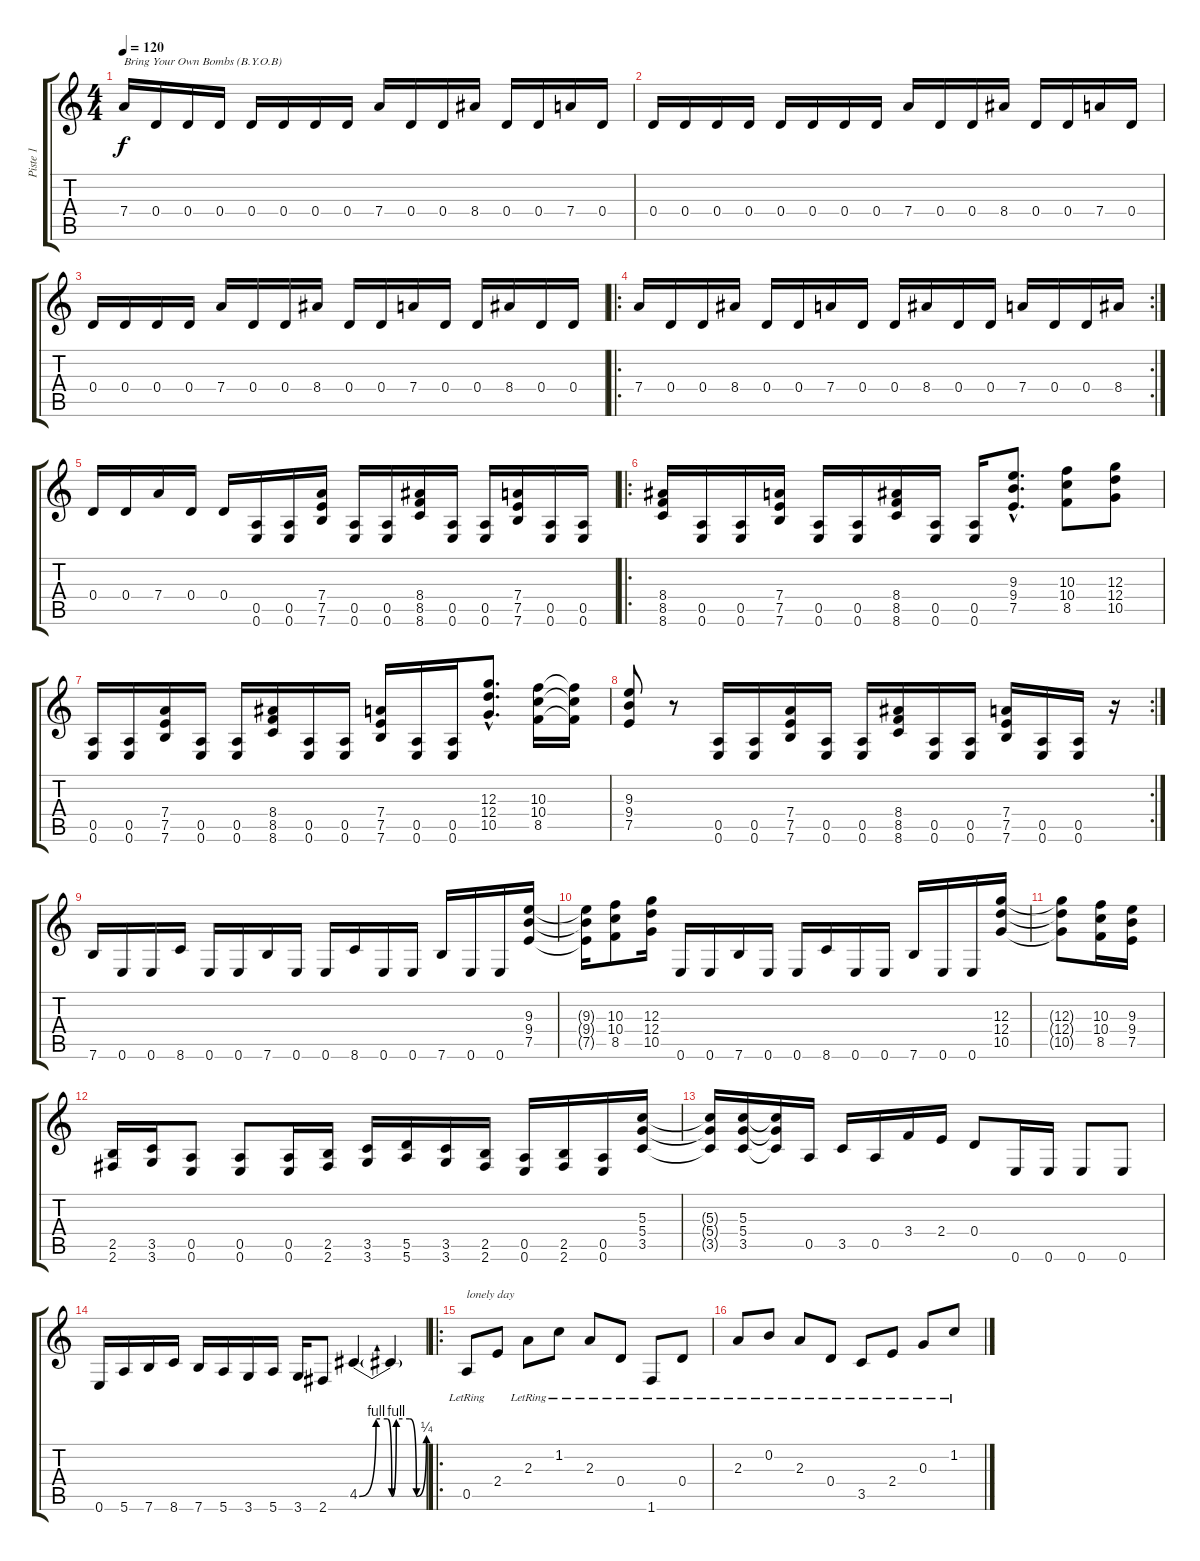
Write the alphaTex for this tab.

\track ("Piste 1" "Piste 1") {instrument distortionguitar}
\staff {score tabs}
\tuning (E4 B3 G3 D3 A2 E2) {hide}
\ts (4 4)
\tempo 120
\clef g2
\ks c
7.4.16{txt "Bring Your Own Bombs (B.Y.O.B)" dy f instrument distortionguitar} 0.4.16 0.4.16 0.4.16 0.4.16 0.4.16 0.4.16 0.4.16 7.4.16 0.4.16 0.4.16 8.4.16 0.4.16 0.4.16 7.4.16 0.4.16 |
0.4.16 0.4.16 0.4.16 0.4.16 0.4.16 0.4.16 0.4.16 0.4.16 7.4.16 0.4.16 0.4.16 8.4.16 0.4.16 0.4.16 7.4.16 0.4.16 |
0.4.16 0.4.16 0.4.16 0.4.16 7.4.16 0.4.16 0.4.16 8.4.16 0.4.16 0.4.16 7.4.16 0.4.16 0.4.16 8.4.16 0.4.16 0.4.16 |
\ro
\rc 2
7.4.16 0.4.16 0.4.16 8.4.16 0.4.16 0.4.16 7.4.16 0.4.16 0.4.16 8.4.16 0.4.16 0.4.16 7.4.16 0.4.16 0.4.16 8.4.16 |
0.4.16 0.4.16 7.4.16 0.4.16 0.4.16 (0.5 0.6).16 (0.5 0.6).16 (7.4 7.5 7.6).16 (0.5 0.6).16 (0.5 0.6).16 (8.4 8.5 8.6).16 (0.5 0.6).16 (0.5 0.6).16 (7.4 7.5 7.6).16 (0.5 0.6).16 (0.5 0.6).16 |
\ro
(8.4 8.5 8.6).16 (0.5 0.6).16 (0.5 0.6).16 (7.4 7.5 7.6).16 (0.5 0.6).16 (0.5 0.6).16 (8.4 8.5 8.6).16 (0.5 0.6).16 (0.5 0.6).16 (9.3{hac} 9.4{hac} 7.5{hac}).8{d} (10.3 10.4 8.5).8 (12.3 12.4 10.5).8 |
(0.5 0.6).16 (0.5 0.6).16 (7.4 7.5 7.6).16 (0.5 0.6).16 (0.5 0.6).16 (8.4 8.5 8.6).16 (0.5 0.6).16 (0.5 0.6).16 (7.4 7.5 7.6).16 (0.5 0.6).16 (0.5 0.6).16 (12.3{hac} 12.4{hac} 10.5{hac}).8{d} (10.3 10.4 8.5).16 (10.3{t} 10.4{t} 8.5{t}).16 |
\rc 2
(9.3 9.4 7.5).8 r.8 (0.5 0.6).16 (0.5 0.6).16 (7.4 7.5 7.6).16 (0.5 0.6).16 (0.5 0.6).16 (8.4 8.5 8.6).16 (0.5 0.6).16 (0.5 0.6).16 (7.4 7.5 7.6).16 (0.5 0.6).16 (0.5 0.6).16 r.16 |
7.6.16 0.6.16 0.6.16 8.6.16 0.6.16 0.6.16 7.6.16 0.6.16 0.6.16 8.6.16 0.6.16 0.6.16 7.6.16 0.6.16 0.6.16 (9.3 9.4 7.5).16 |
(9.3{t} 9.4{t} 7.5{t}).16 (10.3 10.4 8.5).8 (12.3 12.4 10.5).16 0.6.16 0.6.16 7.6.16 0.6.16 0.6.16 8.6.16 0.6.16 0.6.16 7.6.16 0.6.16 0.6.16 (12.3 12.4 10.5).16 |
(12.3{t} 12.4{t} 10.5{t}).8 (10.3 10.4 8.5).16 (9.3 9.4 7.5).16 |
(2.5 2.6).16 (3.5 3.6).16 (0.5 0.6).8 (0.5 0.6).8 (0.5 0.6).16 (2.5 2.6).16 (3.5 3.6).16 (5.5 5.6).16 (3.5 3.6).16 (2.5 2.6).16 (0.5 0.6).16 (2.5 2.6).16 (0.5 0.6).16 (5.3 5.4 3.5).16 |
(5.3{t} 5.4{t} 3.5{t}).16 (5.3 5.4 3.5).16 (5.3{t} 5.4{t} 3.5{t}).16 0.5.16 3.5.16 0.5.16 3.4.16 2.4.16 0.4.8 0.6.16 0.6.16 0.6.8 0.6.8 |
0.6.16 5.6.16 7.6.16 8.6.16 7.6.16 5.6.16 3.6.16 5.6.16 3.6.16 2.6.8 4.5{be (custom 0 0 15 4 25 4 29 0 33 4 45 4 51 0 60 1)}.4 4.5{t}.4 |
\ro
0.5{lr}.8{txt "lonely day" instrument electricguitarclean} 2.4.8 2.3{lr}.8 1.2{lr}.8 2.3{lr}.8 0.4{lr}.8 1.6{lr}.8 0.4{lr}.8 |
2.3{lr}.8 0.2{lr}.8 2.3{lr}.8 0.4{lr}.8 3.5{lr}.8 2.4{lr}.8 0.3{lr}.8 1.2{lr}.8
